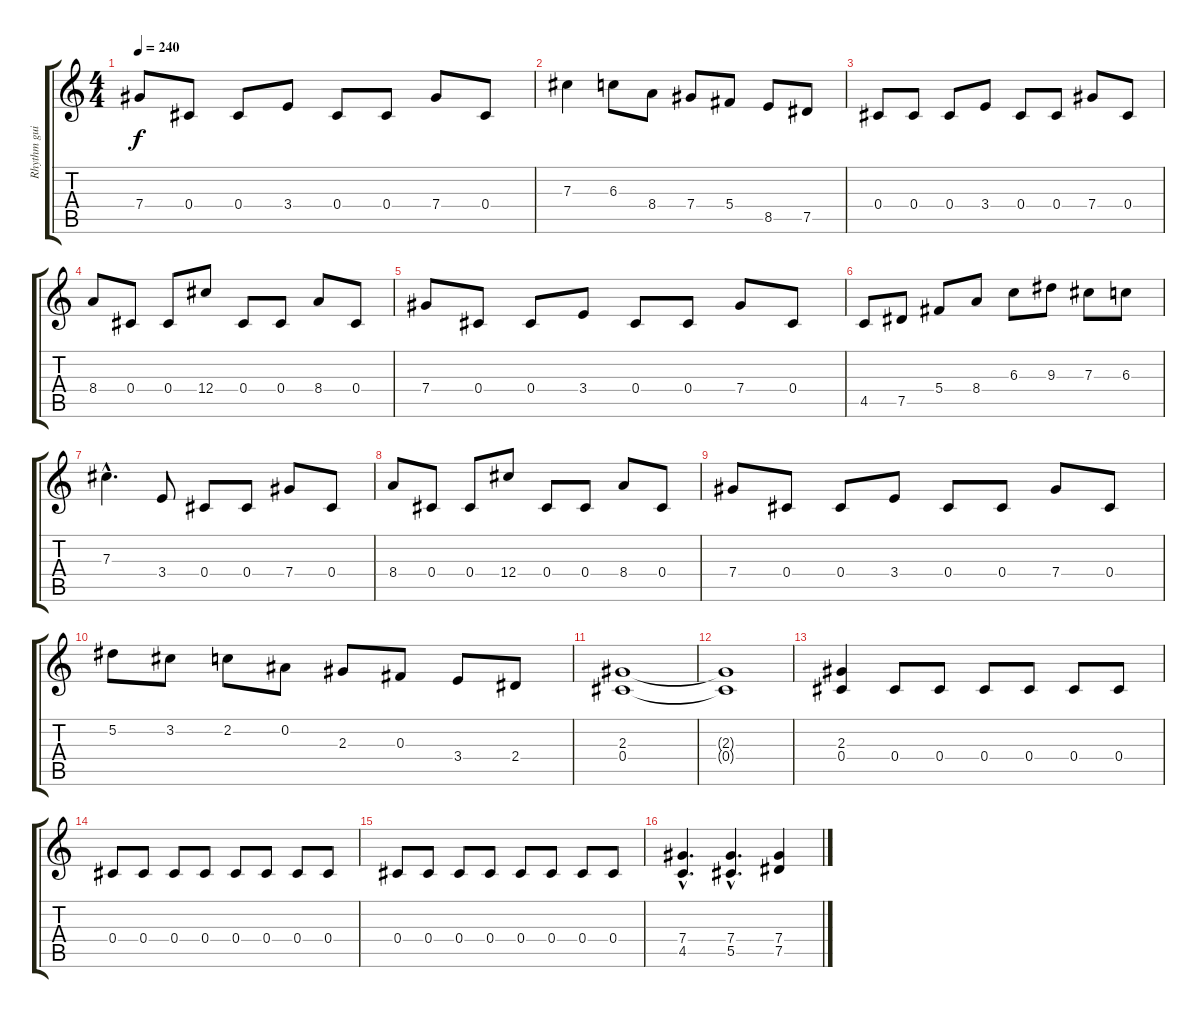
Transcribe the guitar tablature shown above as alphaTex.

\track ("Rhythm guitar" "Rhythm gui") {instrument distortionguitar}
\staff {score tabs}
\tuning (Eb4 Bb3 Gb3 Db3 Ab2 Eb2) {hide}
\ts (4 4)
\tempo 240
\clef g2
\ks c
7.4.8{dy f} 0.4.8 0.4.8 3.4.8 0.4.8 0.4.8 7.4.8 0.4.8 |
7.3.4 6.3.8 8.4.8 7.4.8 5.4.8 8.5.8 7.5.8 |
0.4.8 0.4.8 0.4.8 3.4.8 0.4.8 0.4.8 7.4.8 0.4.8 |
8.4.8 0.4.8 0.4.8 12.4.8 0.4.8 0.4.8 8.4.8 0.4.8 |
7.4.8 0.4.8 0.4.8 3.4.8 0.4.8 0.4.8 7.4.8 0.4.8 |
4.5.8 7.5.8 5.4.8 8.4.8 6.3.8 9.3.8 7.3.8 6.3.8 |
7.3{hac}.4{d} 3.4.8 0.4.8 0.4.8 7.4.8 0.4.8 |
8.4.8 0.4.8 0.4.8 12.4.8 0.4.8 0.4.8 8.4.8 0.4.8 |
7.4.8 0.4.8 0.4.8 3.4.8 0.4.8 0.4.8 7.4.8 0.4.8 |
5.2.8 3.2.8 2.2.8 0.2.8 2.3.8 0.3.8 3.4.8 2.4.8 |
(2.3 0.4).1 |
(2.3{t} 0.4{t}).1 |
(2.3 0.4).4 0.4.8 0.4.8 0.4.8 0.4.8 0.4.8 0.4.8 |
0.4.8 0.4.8 0.4.8 0.4.8 0.4.8 0.4.8 0.4.8 0.4.8 |
0.4.8 0.4.8 0.4.8 0.4.8 0.4.8 0.4.8 0.4.8 0.4.8 |
(7.4{hac} 4.5{hac}).4{d} (7.4{hac} 5.5{hac}).4{d} (7.4 7.5).4
